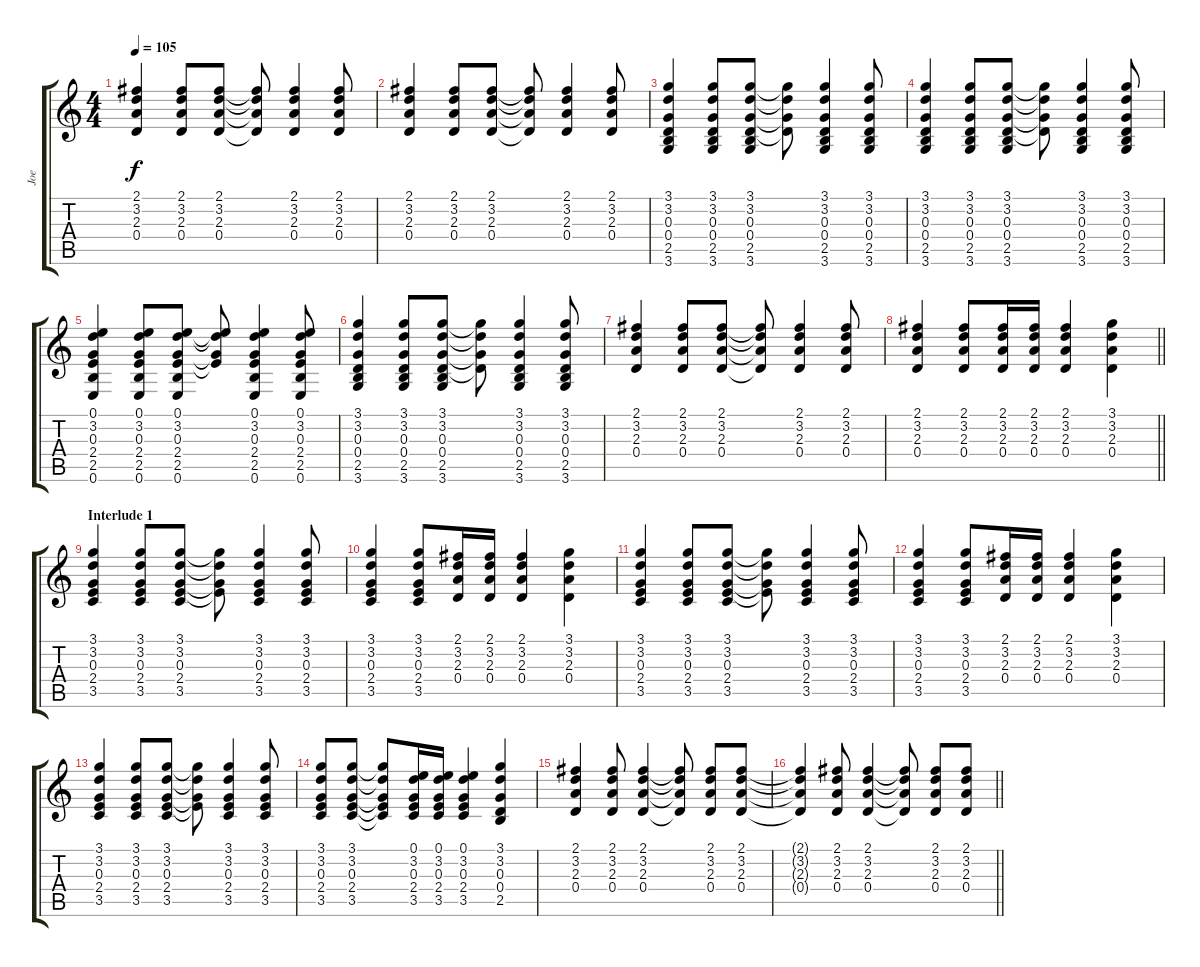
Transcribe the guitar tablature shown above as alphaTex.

\track ("Joe" "Joe") {instrument acousticguitarsteel}
\staff {score tabs}
\tuning (E4 B3 G3 D3 A2 E2) {hide}
\ts (4 4)
\tempo 105
\clef g2
\ks c
(2.1 3.2 2.3 0.4).4{dy f} (2.1 3.2 2.3 0.4).8 (2.1 3.2 2.3 0.4).8 (2.1{t} 3.2{t} 2.3{t} 0.4{t}).8 (2.1 3.2 2.3 0.4).4 (2.1 3.2 2.3 0.4).8 |
(2.1 3.2 2.3 0.4).4 (2.1 3.2 2.3 0.4).8 (2.1 3.2 2.3 0.4).8 (2.1{t} 3.2{t} 2.3{t} 0.4{t}).8 (2.1 3.2 2.3 0.4).4 (2.1 3.2 2.3 0.4).8 |
(3.1 3.2 0.3 0.4 2.5 3.6).4 (3.1 3.2 0.3 0.4 2.5 3.6).8 (3.1 3.2 0.3 0.4 2.5 3.6).8 (3.1{t} 3.2{t} 0.3{t} 0.4{t}).8 (3.1 3.2 0.3 0.4 2.5 3.6).4 (3.1 3.2 0.3 0.4 2.5 3.6).8 |
(3.1 3.2 0.3 0.4 2.5 3.6).4 (3.1 3.2 0.3 0.4 2.5 3.6).8 (3.1 3.2 0.3 0.4 2.5 3.6).8 (3.1{t} 3.2{t} 0.3{t} 0.4{t}).8 (3.1 3.2 0.3 0.4 2.5 3.6).4 (3.1 3.2 0.3 0.4 2.5 3.6).8 |
(0.1 3.2 0.3 2.4 2.5 0.6).4 (0.1 3.2 0.3 2.4 2.5 0.6).8 (0.1 3.2 0.3 2.4 2.5 0.6).8 (0.1{t} 3.2{t} 0.3{t} 2.4{t}).8 (0.1 3.2 0.3 2.4 2.5 0.6).4 (0.1 3.2 0.3 2.4 2.5 0.6).8 |
(3.1 3.2 0.3 0.4 2.5 3.6).4 (3.1 3.2 0.3 0.4 2.5 3.6).8 (3.1 3.2 0.3 0.4 2.5 3.6).8 (3.1{t} 3.2{t} 0.3{t} 0.4{t}).8 (3.1 3.2 0.3 0.4 2.5 3.6).4 (3.1 3.2 0.3 0.4 2.5 3.6).8 |
(2.1 3.2 2.3 0.4).4 (2.1 3.2 2.3 0.4).8 (2.1 3.2 2.3 0.4).8 (2.1{t} 3.2{t} 2.3{t} 0.4{t}).8 (2.1 3.2 2.3 0.4).4 (2.1 3.2 2.3 0.4).8 |
\barLineRight lightlight
(2.1 3.2 2.3 0.4).4 (2.1 3.2 2.3 0.4).8 (2.1 3.2 2.3 0.4).16 (2.1 3.2 2.3 0.4).16 (2.1 3.2 2.3 0.4).4 (3.1 3.2 2.3 0.4).4 |
\section ("" "Interlude 1")
(3.1 3.2 0.3 2.4 3.5).4 (3.1 3.2 0.3 2.4 3.5).8 (3.1 3.2 0.3 2.4 3.5).8 (3.1{t} 3.2{t} 0.3{t} 2.4{t}).8 (3.1 3.2 0.3 2.4 3.5).4 (3.1 3.2 0.3 2.4 3.5).8 |
(3.1 3.2 0.3 2.4 3.5).4 (3.1 3.2 0.3 2.4 3.5).8 (2.1 3.2 2.3 0.4).16 (2.1 3.2 2.3 0.4).16 (2.1 3.2 2.3 0.4).4 (3.1 3.2 2.3 0.4).4 |
(3.1 3.2 0.3 2.4 3.5).4 (3.1 3.2 0.3 2.4 3.5).8 (3.1 3.2 0.3 2.4 3.5).8 (3.1{t} 3.2{t} 0.3{t} 2.4{t}).8 (3.1 3.2 0.3 2.4 3.5).4 (3.1 3.2 0.3 2.4 3.5).8 |
(3.1 3.2 0.3 2.4 3.5).4 (3.1 3.2 0.3 2.4 3.5).8 (2.1 3.2 2.3 0.4).16 (2.1 3.2 2.3 0.4).16 (2.1 3.2 2.3 0.4).4 (3.1 3.2 2.3 0.4).4 |
(3.1 3.2 0.3 2.4 3.5).4 (3.1 3.2 0.3 2.4 3.5).8 (3.1 3.2 0.3 2.4 3.5).8 (3.1{t} 3.2{t} 0.3{t} 2.4{t}).8 (3.1 3.2 0.3 2.4 3.5).4 (3.1 3.2 0.3 2.4 3.5).8 |
(3.1 3.2 0.3 2.4 3.5).8 (3.1 3.2 0.3 2.4 3.5).8 (3.1{t} 3.2{t} 0.3{t} 2.4{t} 3.5{t}).8 (0.1 3.2 0.3 2.4 3.5).16 (0.1 3.2 0.3 2.4 3.5).16 (0.1 3.2 0.3 2.4 3.5).4 (3.1 3.2 0.3 0.4 2.5).4 |
(2.1 3.2 2.3 0.4).4 (2.1 3.2 2.3 0.4).8 (2.1 3.2 2.3 0.4).4 (2.1{t} 3.2{t} 2.3{t} 0.4{t}).8 (2.1 3.2 2.3 0.4).8 (2.1 3.2 2.3 0.4).8 |
\barLineRight lightlight
(2.1{t} 3.2{t} 2.3{t} 0.4{t}).4 (2.1 3.2 2.3 0.4).8 (2.1 3.2 2.3 0.4).4 (2.1{t} 3.2{t} 2.3{t} 0.4{t}).8 (2.1 3.2 2.3 0.4).8 (2.1 3.2 2.3 0.4).8
